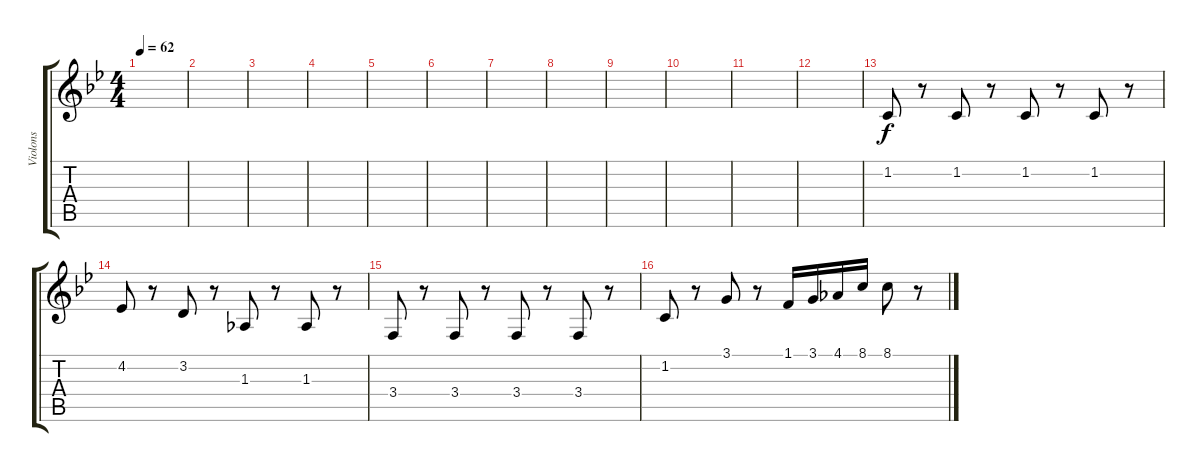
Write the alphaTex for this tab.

\track ("Violons" "Violons") {instrument synthstrings1}
\staff {score tabs}
\tuning (E4 B3 G3 D3 A2 E2) {hide}
\ts (4 4)
\tempo 62
\clef g2
\ks bb
|
|
|
|
|
|
|
|
|
|
|
|
1.2.8 r.8 1.2.8 r.8 1.2.8 r.8 1.2.8 r.8 |
4.2.8 r.8 3.2.8 r.8 1.3.8 r.8 1.3.8 r.8 |
3.4.8 r.8 3.4.8 r.8 3.4.8 r.8 3.4.8 r.8 |
1.2.8 r.8 3.1.8 r.8 1.1.16 3.1.16 4.1.16 8.1.16 8.1.8 r.8
